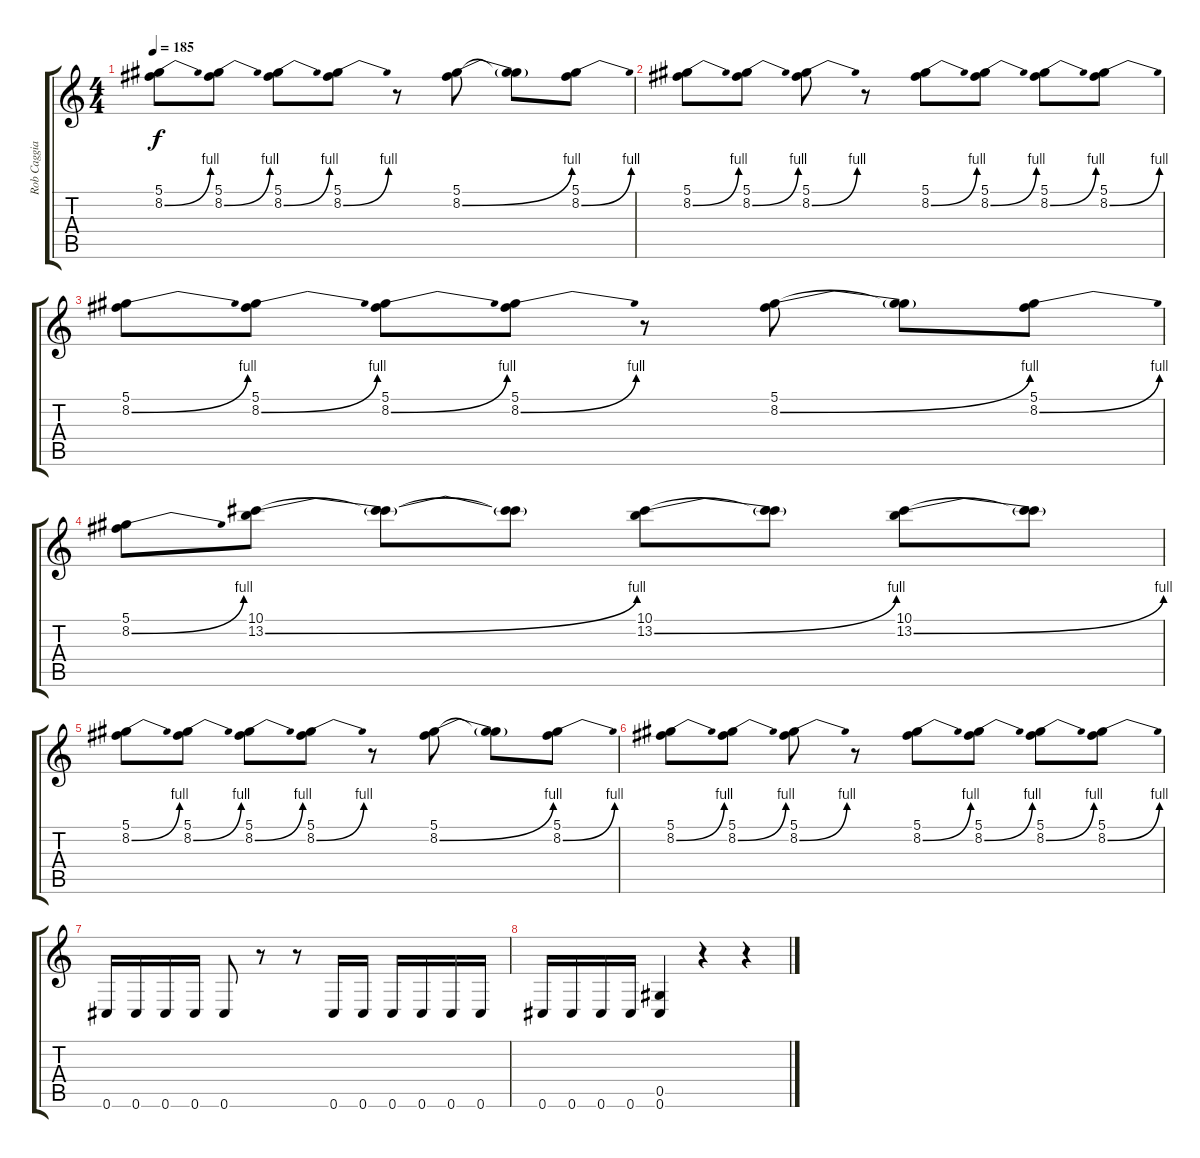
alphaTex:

\track ("Rob Caggiano" "Rob Caggia") {instrument distortionguitar}
\staff {score tabs}
\tuning (Eb4 Bb3 Gb3 Db3 Ab2 Db2) {hide}
\ts (4 4)
\tempo 185
\clef g2
\ks c
(5.1 8.2{be (bend 0 0 60 4)}).8{dy f} (5.1 8.2{be (bend 0 0 60 4)}).8 (5.1 8.2{be (bend 0 0 60 4)}).8 (5.1 8.2{be (bend 0 0 60 4)}).8 r.8 (5.1 8.2{be (bend 0 0 60 4)}).8 (5.1{t} 8.2{t}).8 (5.1 8.2{be (bend 0 0 60 4)}).8 |
(5.1 8.2{be (bend 0 0 60 4)}).8 (5.1 8.2{be (bend 0 0 60 4)}).8 (5.1 8.2{be (bend 0 0 60 4)}).8 r.8 (5.1 8.2{be (bend 0 0 60 4)}).8 (5.1 8.2{be (bend 0 0 60 4)}).8 (5.1 8.2{be (bend 0 0 60 4)}).8 (5.1 8.2{be (bend 0 0 60 4)}).8 |
(5.1 8.2{be (bend 0 0 60 4)}).8 (5.1 8.2{be (bend 0 0 60 4)}).8 (5.1 8.2{be (bend 0 0 60 4)}).8 (5.1 8.2{be (bend 0 0 60 4)}).8 r.8 (5.1 8.2{be (bend 0 0 60 4)}).8 (5.1{t} 8.2{t}).8 (5.1 8.2{be (bend 0 0 60 4)}).8 |
(5.1 8.2{be (bend 0 0 60 4)}).8 (10.1 13.2{be (bend 0 0 60 4)}).8 (10.1{t} 13.2{t}).8 (10.1{t} 13.2{t}).8 (10.1 13.2{be (bend 0 0 60 4)}).8 (10.1{t} 13.2{t}).8 (10.1 13.2{be (bend 0 0 60 4)}).8 (10.1{t} 13.2{t}).8 |
(5.1 8.2{be (bend 0 0 60 4)}).8 (5.1 8.2{be (bend 0 0 60 4)}).8 (5.1 8.2{be (bend 0 0 60 4)}).8 (5.1 8.2{be (bend 0 0 60 4)}).8 r.8 (5.1 8.2{be (bend 0 0 60 4)}).8 (5.1{t} 8.2{t}).8 (5.1 8.2{be (bend 0 0 60 4)}).8 |
(5.1 8.2{be (bend 0 0 60 4)}).8 (5.1 8.2{be (bend 0 0 60 4)}).8 (5.1 8.2{be (bend 0 0 60 4)}).8 r.8 (5.1 8.2{be (bend 0 0 60 4)}).8 (5.1 8.2{be (bend 0 0 60 4)}).8 (5.1 8.2{be (bend 0 0 60 4)}).8 (5.1 8.2{be (bend 0 0 60 4)}).8 |
0.6.16 0.6.16 0.6.16 0.6.16 0.6.8 r.8 r.8 0.6.16 0.6.16 0.6.16 0.6.16 0.6.16 0.6.16 |
0.6.16 0.6.16 0.6.16 0.6.16 (0.5 0.6).4 r.4 r.4
